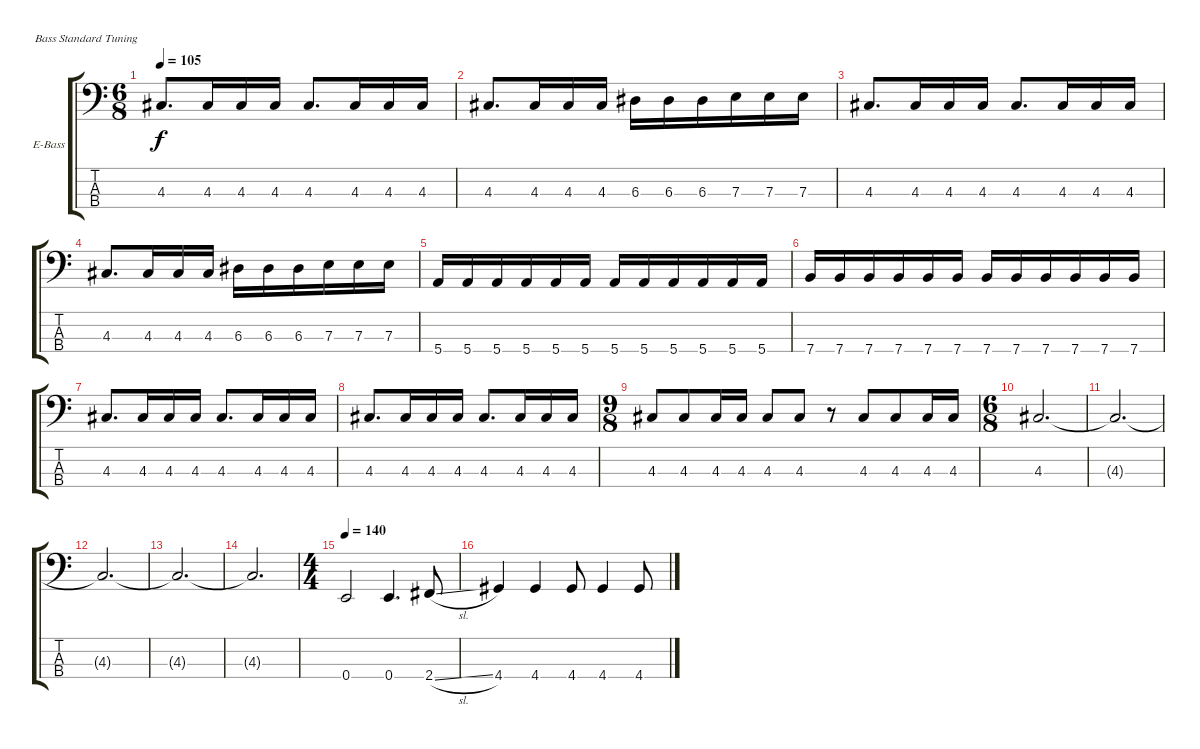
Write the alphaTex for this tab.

\defaultSystemsLayout 4
\bracketExtendMode groupsimilarinstruments
\firstSystemTrackNameOrientation horizontal
\otherSystemsTrackNameOrientation horizontal
\track ("Peter Baltes" "E-Bass") {instrument electricbassfinger}
\staff {score tabs}
\tuning (G2 D2 A1 E1)
\ts (6 8)
\tempo 105
\clef f4
\ks c
4.3.8{d dy f} 4.3.16 4.3.16 4.3.16 4.3.8{d} 4.3.16 4.3.16 4.3.16 |
4.3.8{d} 4.3.16 4.3.16 4.3.16 6.3.16 6.3.16 6.3.16 7.3.16 7.3.16 7.3.16 |
4.3.8{d} 4.3.16 4.3.16 4.3.16 4.3.8{d} 4.3.16 4.3.16 4.3.16 |
4.3.8{d} 4.3.16 4.3.16 4.3.16 6.3.16 6.3.16 6.3.16 7.3.16 7.3.16 7.3.16 |
5.4.16 5.4.16 5.4.16 5.4.16 5.4.16 5.4.16 5.4.16 5.4.16 5.4.16 5.4.16 5.4.16 5.4.16 |
7.4.16 7.4.16 7.4.16 7.4.16 7.4.16 7.4.16 7.4.16 7.4.16 7.4.16 7.4.16 7.4.16 7.4.16 |
4.3.8{d} 4.3.16 4.3.16 4.3.16 4.3.8{d} 4.3.16 4.3.16 4.3.16 |
4.3.8{d} 4.3.16 4.3.16 4.3.16 4.3.8{d} 4.3.16 4.3.16 4.3.16 |
\ts (9 8)
4.3.8 4.3.8 4.3.16 4.3.16 4.3.8 4.3.8 r.8 4.3.8 4.3.8 4.3.16 4.3.16 |
\ts (6 8)
4.3.2{d} |
4.3{t}.2{d} |
4.3{t}.2{d} |
4.3{t}.2{d} |
4.3{t}.2{d} |
\ts (4 4)
\tempo 140
0.4.2 0.4.4{d} 2.4{sl}.8 |
4.4.4 4.4.4 4.4.8 4.4.4 4.4{sl}.8
